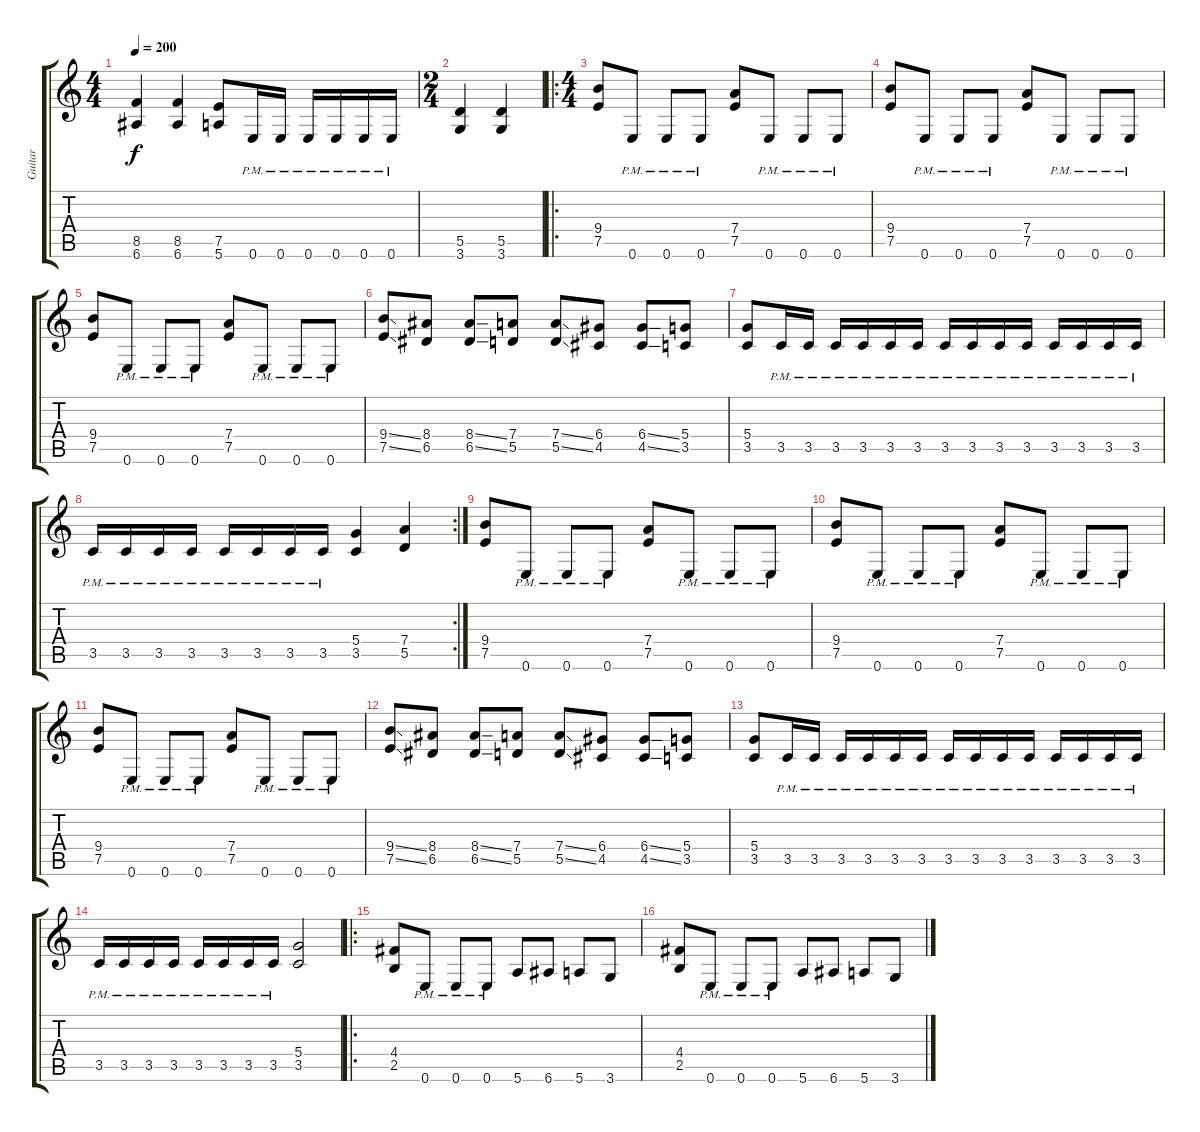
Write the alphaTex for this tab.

\track ("Guitar" "Guitar") {instrument distortionguitar}
\staff {score tabs}
\tuning (E4 B3 G3 D3 A2 E2) {hide}
\ts (4 4)
\tempo 200
\clef g2
\ks c
(8.5 6.6).4{dy f} (8.5 6.6).4 (7.5 5.6).8 0.6{pm}.16 0.6{pm}.16 0.6{pm}.16 0.6{pm}.16 0.6{pm}.16 0.6{pm}.16 |
\ts (2 4)
(5.5 3.6).4 (5.5 3.6).4 |
\ro
\ts (4 4)
(9.4 7.5).8 0.6{pm}.8 0.6{pm}.8 0.6{pm}.8 (7.4 7.5).8 0.6{pm}.8 0.6{pm}.8 0.6{pm}.8 |
(9.4 7.5).8 0.6{pm}.8 0.6{pm}.8 0.6{pm}.8 (7.4 7.5).8 0.6{pm}.8 0.6{pm}.8 0.6{pm}.8 |
(9.4 7.5).8 0.6{pm}.8 0.6{pm}.8 0.6{pm}.8 (7.4 7.5).8 0.6{pm}.8 0.6{pm}.8 0.6{pm}.8 |
(9.4{ss} 7.5{ss}).8 (8.4 6.5).8 (8.4{ss} 6.5{ss}).8 (7.4 5.5).8 (7.4{ss} 5.5{ss}).8 (6.4 4.5).8 (6.4{ss} 4.5{ss}).8 (5.4 3.5).8 |
(5.4 3.5).8 3.5{pm}.16 3.5{pm}.16 3.5{pm}.16 3.5{pm}.16 3.5{pm}.16 3.5{pm}.16 3.5{pm}.16 3.5{pm}.16 3.5{pm}.16 3.5{pm}.16 3.5{pm}.16 3.5{pm}.16 3.5{pm}.16 3.5{pm}.16 |
\rc 2
3.5{pm}.16 3.5{pm}.16 3.5{pm}.16 3.5{pm}.16 3.5{pm}.16 3.5{pm}.16 3.5{pm}.16 3.5{pm}.16 (5.4 3.5).4 (7.4 5.5).4 |
(9.4 7.5).8 0.6{pm}.8 0.6{pm}.8 0.6{pm}.8 (7.4 7.5).8 0.6{pm}.8 0.6{pm}.8 0.6{pm}.8 |
(9.4 7.5).8 0.6{pm}.8 0.6{pm}.8 0.6{pm}.8 (7.4 7.5).8 0.6{pm}.8 0.6{pm}.8 0.6{pm}.8 |
(9.4 7.5).8 0.6{pm}.8 0.6{pm}.8 0.6{pm}.8 (7.4 7.5).8 0.6{pm}.8 0.6{pm}.8 0.6{pm}.8 |
(9.4{ss} 7.5{ss}).8 (8.4 6.5).8 (8.4{ss} 6.5{ss}).8 (7.4 5.5).8 (7.4{ss} 5.5{ss}).8 (6.4 4.5).8 (6.4{ss} 4.5{ss}).8 (5.4 3.5).8 |
(5.4 3.5).8 3.5{pm}.16 3.5{pm}.16 3.5{pm}.16 3.5{pm}.16 3.5{pm}.16 3.5{pm}.16 3.5{pm}.16 3.5{pm}.16 3.5{pm}.16 3.5{pm}.16 3.5{pm}.16 3.5{pm}.16 3.5{pm}.16 3.5{pm}.16 |
3.5{pm}.16 3.5{pm}.16 3.5{pm}.16 3.5{pm}.16 3.5{pm}.16 3.5{pm}.16 3.5{pm}.16 3.5{pm}.16 (5.4 3.5).2 |
\ro
(4.4 2.5).8 0.6{pm}.8 0.6{pm}.8 0.6{pm}.8 5.6.8 6.6.8 5.6.8 3.6.8 |
(4.4 2.5).8 0.6{pm}.8 0.6{pm}.8 0.6{pm}.8 5.6.8 6.6.8 5.6.8 3.6.8
